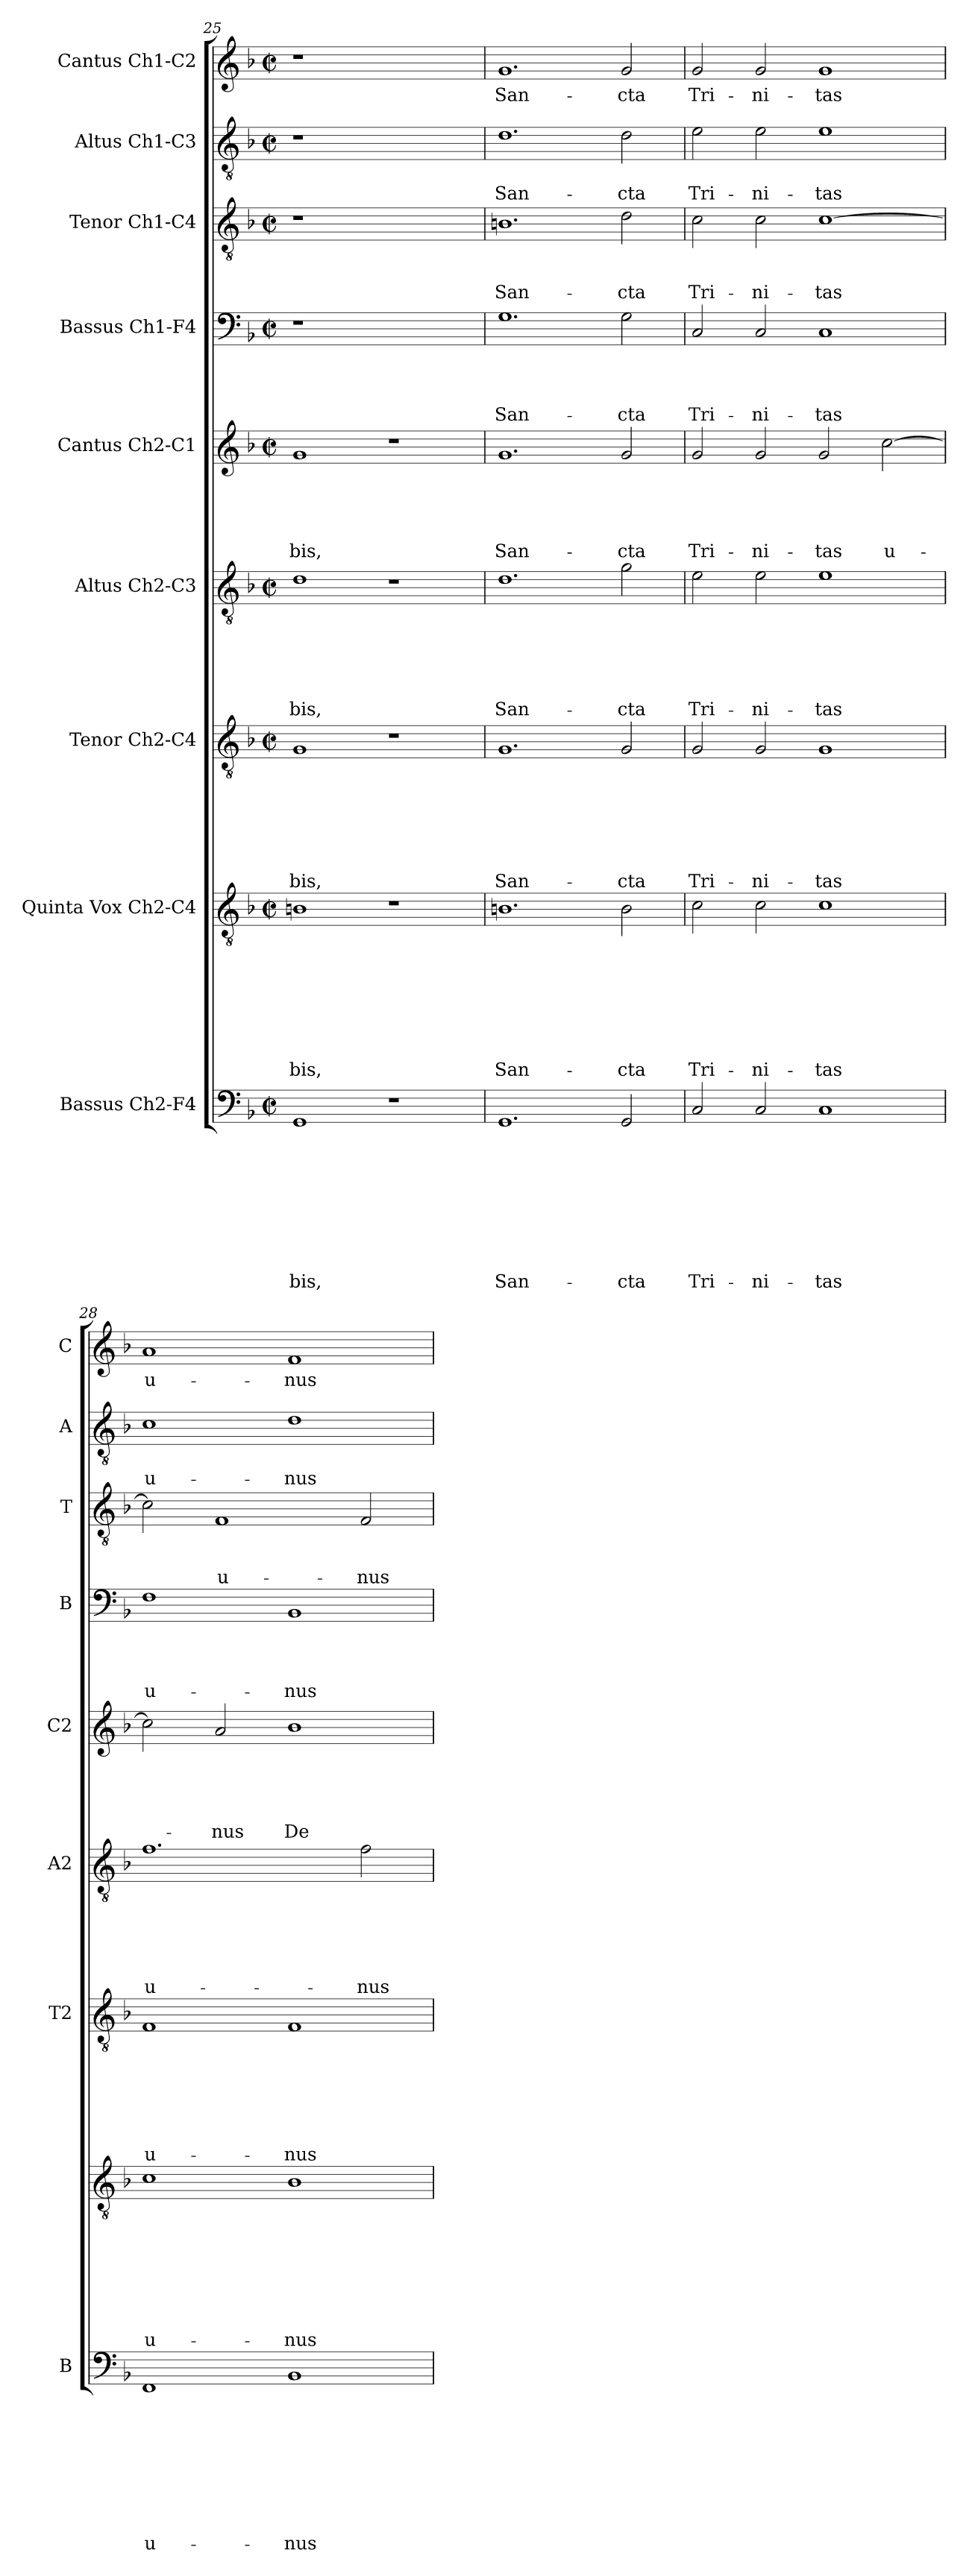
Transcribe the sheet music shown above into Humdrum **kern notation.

**kern	**text	**text	**text	**text	**text	**text	**text	**text	**text	**kern	**text	**text	**text	**text	**text	**text	**text	**text	**kern	**text	**text	**text	**text	**text	**text	**text	**kern	**text	**text	**text	**text	**text	**text	**kern	**text	**text	**text	**text	**text	**kern	**text	**text	**text	**text	**kern	**text	**text	**text	**kern	**text	**text	**kern	**text
*part9	*part9	*part9	*part9	*part9	*part9	*part9	*part9	*part9	*part9	*part8	*part8	*part8	*part8	*part8	*part8	*part8	*part8	*part8	*part7	*part7	*part7	*part7	*part7	*part7	*part7	*part7	*part6	*part6	*part6	*part6	*part6	*part6	*part6	*part5	*part5	*part5	*part5	*part5	*part5	*part4	*part4	*part4	*part4	*part4	*part3	*part3	*part3	*part3	*part2	*part2	*part2	*part1	*part1
*staff9	*staff9	*staff9	*staff9	*staff9	*staff9	*staff9	*staff9	*staff9	*staff9	*staff8	*staff8	*staff8	*staff8	*staff8	*staff8	*staff8	*staff8	*staff8	*staff7	*staff7	*staff7	*staff7	*staff7	*staff7	*staff7	*staff7	*staff6	*staff6	*staff6	*staff6	*staff6	*staff6	*staff6	*staff5	*staff5	*staff5	*staff5	*staff5	*staff5	*staff4	*staff4	*staff4	*staff4	*staff4	*staff3	*staff3	*staff3	*staff3	*staff2	*staff2	*staff2	*staff1	*staff1
*I"Bassus Ch2-F4	*	*	*	*	*	*	*	*	*	*I"Quinta Vox Ch2-C4	*	*	*	*	*	*	*	*	*I"Tenor Ch2-C4	*	*	*	*	*	*	*	*I"Altus Ch2-C3	*	*	*	*	*	*	*I"Cantus Ch2-C1	*	*	*	*	*	*I"Bassus Ch1-F4	*	*	*	*	*I"Tenor Ch1-C4	*	*	*	*I"Altus Ch1-C3	*	*	*I"Cantus Ch1-C2	*
*I'B	*	*	*	*	*	*	*	*	*	*	*	*	*	*	*	*	*	*	*I'T2	*	*	*	*	*	*	*	*I'A2	*	*	*	*	*	*	*I'C2	*	*	*	*	*	*I'B	*	*	*	*	*I'T	*	*	*	*I'A	*	*	*I'C	*
!!LO:PB:g=z
*clefF4	*	*	*	*	*	*	*	*	*	*clefGv2	*	*	*	*	*	*	*	*	*clefGv2	*	*	*	*	*	*	*	*clefGv2	*	*	*	*	*	*	*clefG2	*	*	*	*	*	*clefF4	*	*	*	*	*clefGv2	*	*	*	*clefGv2	*	*	*clefG2	*
*k[b-]	*	*	*	*	*	*	*	*	*	*k[b-]	*	*	*	*	*	*	*	*	*k[b-]	*	*	*	*	*	*	*	*k[b-]	*	*	*	*	*	*	*k[b-]	*	*	*	*	*	*k[b-]	*	*	*	*	*k[b-]	*	*	*	*k[b-]	*	*	*k[b-]	*
*F:	*	*	*	*	*	*	*	*	*	*F:	*	*	*	*	*	*	*	*	*F:	*	*	*	*	*	*	*	*F:	*	*	*	*	*	*	*F:	*	*	*	*	*	*F:	*	*	*	*	*F:	*	*	*	*F:	*	*	*F:	*
*M2/2	*	*	*	*	*	*	*	*	*	*M2/2	*	*	*	*	*	*	*	*	*M2/2	*	*	*	*	*	*	*	*M2/2	*	*	*	*	*	*	*M2/2	*	*	*	*	*	*M2/2	*	*	*	*	*M2/2	*	*	*	*M2/2	*	*	*M2/2	*
*met(c|)	*	*	*	*	*	*	*	*	*	*met(c|)	*	*	*	*	*	*	*	*	*met(c|)	*	*	*	*	*	*	*	*met(c|)	*	*	*	*	*	*	*met(c|)	*	*	*	*	*	*met(c|)	*	*	*	*	*met(c|)	*	*	*	*met(c|)	*	*	*met(c|)	*
=25	=25	=25	=25	=25	=25	=25	=25	=25	=25	=25	=25	=25	=25	=25	=25	=25	=25	=25	=25	=25	=25	=25	=25	=25	=25	=25	=25	=25	=25	=25	=25	=25	=25	=25	=25	=25	=25	=25	=25	=25	=25	=25	=25	=25	=25	=25	=25	=25	=25	=25	=25	=25	=25
!	!	!	!	!	!	!	!	!	!LO:LY:b	!	!	!	!	!	!	!	!	!LO:LY:b	!	!	!	!	!	!	!	!LO:LY:b	!	!	!	!	!	!	!LO:LY:b	!	!	!	!	!	!LO:LY:b	!	!	!	!	!	!	!	!	!	!	!	!	!	!
1GG	.	.	.	.	.	.	.	.	-bis,	1Bn	.	.	.	.	.	.	.	-bis,	1G	.	.	.	.	.	.	-bis,	1d	.	.	.	.	.	-bis,	1g	.	.	.	.	-bis,	1r	.	.	.	.	1r	.	.	.	1r	.	.	1r	.
1r	.	.	.	.	.	.	.	.	.	1r	.	.	.	.	.	.	.	.	1r	.	.	.	.	.	.	.	1r	.	.	.	.	.	.	1r	.	.	.	.	.	1ryy	.	.	.	.	1ryy	.	.	.	1ryy	.	.	1ryy	.
=26	=26	=26	=26	=26	=26	=26	=26	=26	=26	=26	=26	=26	=26	=26	=26	=26	=26	=26	=26	=26	=26	=26	=26	=26	=26	=26	=26	=26	=26	=26	=26	=26	=26	=26	=26	=26	=26	=26	=26	=26	=26	=26	=26	=26	=26	=26	=26	=26	=26	=26	=26	=26	=26
!	!	!	!	!	!	!	!	!	!LO:LY:b	!	!	!	!	!	!	!	!	!LO:LY:b	!	!	!	!	!	!	!	!LO:LY:b	!	!	!	!	!	!	!LO:LY:b	!	!	!	!	!	!LO:LY:b	!	!	!	!	!LO:LY:b	!	!	!	!LO:LY:b	!	!	!LO:LY:b	!	!LO:LY:b
1.GG	.	.	.	.	.	.	.	.	San-	1.Bn	.	.	.	.	.	.	.	San-	1.G	.	.	.	.	.	.	San-	1.d	.	.	.	.	.	San-	1.g	.	.	.	.	San-	1.G	.	.	.	San-	1.Bn	.	.	San-	1.d	.	San-	1.g	San-
!	!	!	!	!	!	!	!	!	!LO:LY:b	!	!	!	!	!	!	!	!	!LO:LY:b	!	!	!	!	!	!	!	!LO:LY:b	!	!	!	!	!	!	!LO:LY:b	!	!	!	!	!	!LO:LY:b	!	!	!	!	!LO:LY:b	!	!	!	!LO:LY:b	!	!	!LO:LY:b	!	!LO:LY:b
2GG/	.	.	.	.	.	.	.	.	-cta	2B\	.	.	.	.	.	.	.	-cta	2G/	.	.	.	.	.	.	-cta	2g\	.	.	.	.	.	-cta	2g/	.	.	.	.	-cta	2G\	.	.	.	-cta	2d\	.	.	-cta	2d\	.	-cta	2g/	-cta
=27	=27	=27	=27	=27	=27	=27	=27	=27	=27	=27	=27	=27	=27	=27	=27	=27	=27	=27	=27	=27	=27	=27	=27	=27	=27	=27	=27	=27	=27	=27	=27	=27	=27	=27	=27	=27	=27	=27	=27	=27	=27	=27	=27	=27	=27	=27	=27	=27	=27	=27	=27	=27	=27
!	!	!	!	!	!	!	!	!	!LO:LY:b	!	!	!	!	!	!	!	!	!LO:LY:b	!	!	!	!	!	!	!	!LO:LY:b	!	!	!	!	!	!	!LO:LY:b	!	!	!	!	!	!LO:LY:b	!	!	!	!	!LO:LY:b	!	!	!	!LO:LY:b	!	!	!LO:LY:b	!	!LO:LY:b
2C/	.	.	.	.	.	.	.	.	Tri-	2c\	.	.	.	.	.	.	.	Tri-	2G/	.	.	.	.	.	.	Tri-	2e\	.	.	.	.	.	Tri-	2g/	.	.	.	.	Tri-	2C/	.	.	.	Tri-	2c\	.	.	Tri-	2e\	.	Tri-	2g/	Tri-
!	!	!	!	!	!	!	!	!	!LO:LY:b	!	!	!	!	!	!	!	!	!LO:LY:b	!	!	!	!	!	!	!	!LO:LY:b	!	!	!	!	!	!	!LO:LY:b	!	!	!	!	!	!LO:LY:b	!	!	!	!	!LO:LY:b	!	!	!	!LO:LY:b	!	!	!LO:LY:b	!	!LO:LY:b
2C/	.	.	.	.	.	.	.	.	-ni-	2c\	.	.	.	.	.	.	.	-ni-	2G/	.	.	.	.	.	.	-ni-	2e\	.	.	.	.	.	-ni-	2g/	.	.	.	.	-ni-	2C/	.	.	.	-ni-	2c\	.	.	-ni-	2e\	.	-ni-	2g/	-ni-
!	!	!	!	!	!	!	!	!	!LO:LY:b	!	!	!	!	!	!	!	!	!LO:LY:b	!	!	!	!	!	!	!	!LO:LY:b	!	!	!	!	!	!	!LO:LY:b	!	!	!	!	!	!LO:LY:b	!	!	!	!	!LO:LY:b	!	!	!	!LO:LY:b	!	!	!LO:LY:b	!	!LO:LY:b
1C	.	.	.	.	.	.	.	.	-tas	1c	.	.	.	.	.	.	.	-tas	1G	.	.	.	.	.	.	-tas	1e	.	.	.	.	.	-tas	2g/	.	.	.	.	-tas	1C	.	.	.	-tas	[1c	.	.	-tas	1e	.	-tas	1g	-tas
!	!	!	!	!	!	!	!	!	!	!	!	!	!	!	!	!	!	!	!	!	!	!	!	!	!	!	!	!	!	!	!	!	!	!	!	!	!	!	!LO:LY:b	!	!	!	!	!	!	!	!	!	!	!	!	!	!
.	.	.	.	.	.	.	.	.	.	.	.	.	.	.	.	.	.	.	.	.	.	.	.	.	.	.	.	.	.	.	.	.	.	[2cc\	.	.	.	.	u-	.	.	.	.	.	.	.	.	.	.	.	.	.	.
=28	=28	=28	=28	=28	=28	=28	=28	=28	=28	=28	=28	=28	=28	=28	=28	=28	=28	=28	=28	=28	=28	=28	=28	=28	=28	=28	=28	=28	=28	=28	=28	=28	=28	=28	=28	=28	=28	=28	=28	=28	=28	=28	=28	=28	=28	=28	=28	=28	=28	=28	=28	=28	=28
!	!	!	!	!	!	!	!	!	!LO:LY:b	!	!	!	!	!	!	!	!	!LO:LY:b	!	!	!	!	!	!	!	!LO:LY:b	!	!	!	!	!	!	!LO:LY:b	!	!	!	!	!	!	!	!	!	!	!LO:LY:b	!	!	!	!	!	!	!LO:LY:b	!	!LO:LY:b
1FF	.	.	.	.	.	.	.	.	u-	1c	.	.	.	.	.	.	.	u-	1F	.	.	.	.	.	.	u-	1.f	.	.	.	.	.	u-	2cc\]	.	.	.	.	.	1F	.	.	.	u-	2c\]	.	.	.	1c	.	u-	1a	u-
!	!	!	!	!	!	!	!	!	!	!	!	!	!	!	!	!	!	!	!	!	!	!	!	!	!	!	!	!	!	!	!	!	!	!	!	!	!	!	!LO:LY:b	!	!	!	!	!	!	!	!	!LO:LY:b	!	!	!	!	!
.	.	.	.	.	.	.	.	.	.	.	.	.	.	.	.	.	.	.	.	.	.	.	.	.	.	.	.	.	.	.	.	.	.	2a/	.	.	.	.	-nus	.	.	.	.	.	1F	.	.	u-	.	.	.	.	.
!	!	!	!	!	!	!	!	!	!LO:LY:b	!	!	!	!	!	!	!	!	!LO:LY:b	!	!	!	!	!	!	!	!LO:LY:b	!	!	!	!	!	!	!	!	!	!	!	!	!LO:LY:b	!	!	!	!	!LO:LY:b	!	!	!	!	!	!	!LO:LY:b	!	!LO:LY:b
1BB-	.	.	.	.	.	.	.	.	-nus	1B-	.	.	.	.	.	.	.	-nus	1F	.	.	.	.	.	.	-nus	.	.	.	.	.	.	.	1b-	.	.	.	.	De-	1BB-	.	.	.	-nus	.	.	.	.	1d	.	-nus	1f	-nus
!	!	!	!	!	!	!	!	!	!	!	!	!	!	!	!	!	!	!	!	!	!	!	!	!	!	!	!	!	!	!	!	!	!LO:LY:b	!	!	!	!	!	!	!	!	!	!	!	!	!	!	!LO:LY:b	!	!	!	!	!
.	.	.	.	.	.	.	.	.	.	.	.	.	.	.	.	.	.	.	.	.	.	.	.	.	.	.	2f\	.	.	.	.	.	-nus	.	.	.	.	.	.	.	.	.	.	.	2F/	.	.	-nus	.	.	.	.	.
=	=	=	=	=	=	=	=	=	=	=	=	=	=	=	=	=	=	=	=	=	=	=	=	=	=	=	=	=	=	=	=	=	=	=	=	=	=	=	=	=	=	=	=	=	=	=	=	=	=	=	=	=	=
*-	*-	*-	*-	*-	*-	*-	*-	*-	*-	*-	*-	*-	*-	*-	*-	*-	*-	*-	*-	*-	*-	*-	*-	*-	*-	*-	*-	*-	*-	*-	*-	*-	*-	*-	*-	*-	*-	*-	*-	*-	*-	*-	*-	*-	*-	*-	*-	*-	*-	*-	*-	*-	*-
